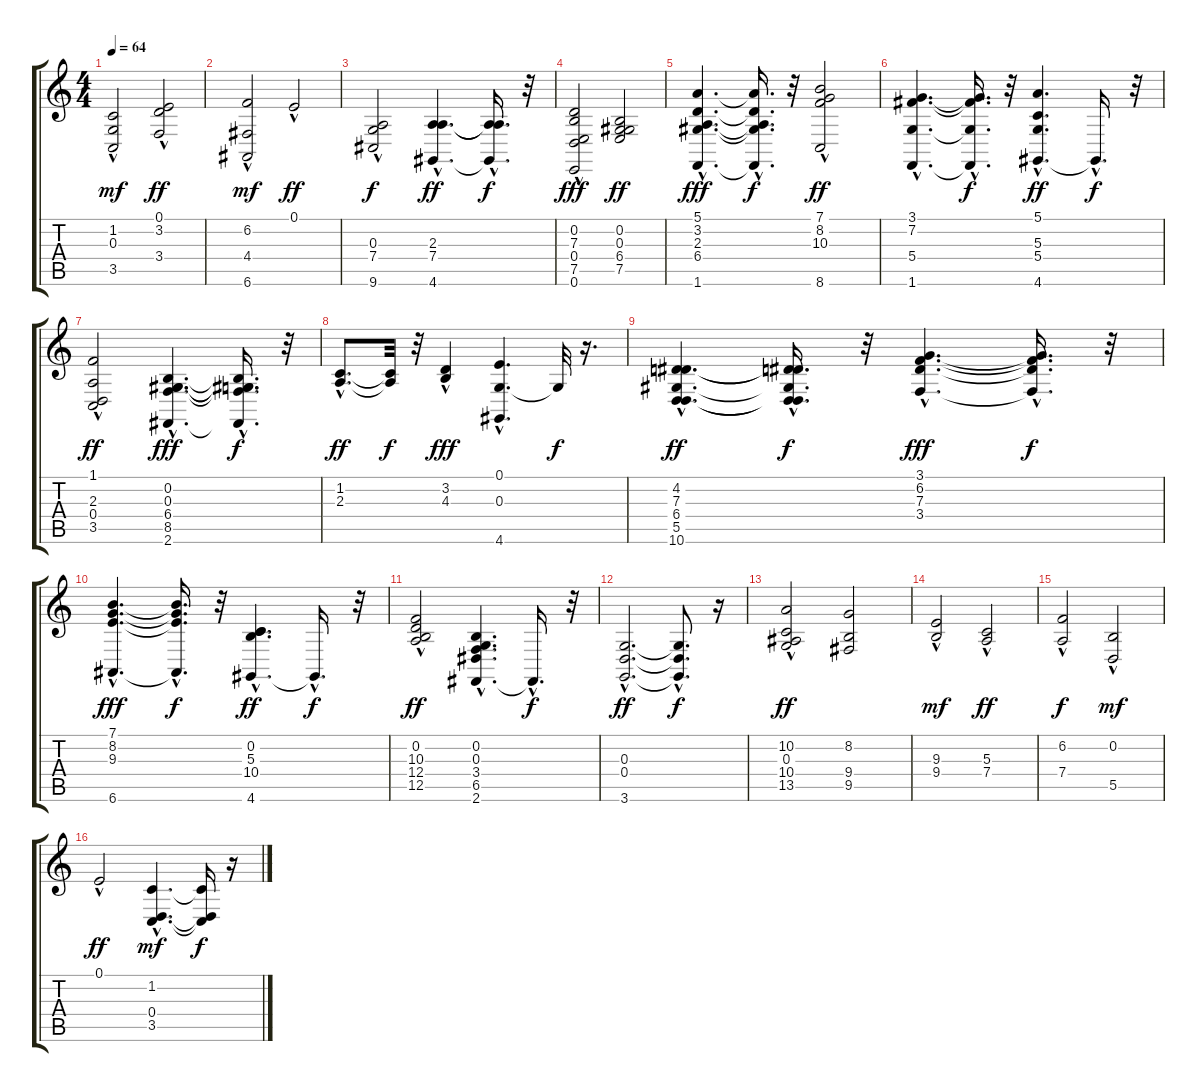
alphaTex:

\track "" {instrument rockorgan}
\staff {score tabs}
\tuning (E4 B3 G3 D3 A2 E2) {hide}
\ts (4 4)
\tempo 64
\clef g2
\ks c
(1.2{hac} 0.3{hac} 3.5{hac}).2{dy mf} (0.1 3.2 3.4{hac}).2{dy ff} |
(6.2 4.4{hac} 6.6{hac}).2{dy mf} 0.1{hac}.2{dy ff} |
(0.3{hac} 7.4 9.6{hac}).2{dy f} (2.3{hac} 7.4{hac} 4.6{hac}).4{d dy ff} (2.3{t} 7.4{t} 4.6{hac t}).16{d dy f} r.32 |
(0.2 7.3 0.4{hac} 7.5 0.6{hac}).2{dy fff} (0.2 0.3 6.4 7.5).2{dy ff} |
(5.1{hac} 3.2{hac} 2.3{hac} 6.4{hac} 1.6{hac}).4{d dy fff} (5.1{hac t} 3.2{t} 2.3{hac t} 6.4{hac t} 1.6{hac t}).16{d dy f} r.32 (7.1{hac} 8.2{hac} 10.3{hac} 8.6{hac}).2{dy ff} |
(3.1{hac} 7.2{hac} 5.4{hac} 1.6{hac}).4{d} (3.1{hac t} 7.2{t} 5.4{hac t} 1.6{t}).16{d dy f} r.32 (5.1{hac} 5.3{hac} 5.4{hac} 4.6{hac}).4{d dy ff} 4.6{hac t}.16{d dy f} r.32 |
(1.1{hac} 2.3{hac} 0.4{hac} 3.5{hac}).2{dy ff} (0.2{hac} 0.3{hac} 6.4{hac} 8.5{hac} 2.6{hac}).4{d dy fff} (0.2{t} 0.3{t} 6.4{t} 8.5{t} 2.6{hac t}).16{d dy f} r.32 |
(1.2{hac} 2.3{hac}).8{d dy ff} (1.2{t} 2.3{t}).32{dy f} r.32 (3.2{hac} 4.3{hac}).4{dy fff} (0.1{hac} 0.3{hac} 4.6{hac}).4{d} 0.3{t}.32{dy f} r.16{d} |
(4.2{hac} 7.3{hac} 6.4{hac} 5.5{hac} 10.6{hac}).4{d dy ff} (4.2{t} 7.3{t} 6.4{hac t} 5.5{hac t} 10.6{hac t}).16{d dy f} r.32 (3.1{hac} 6.2{hac} 7.3{hac} 3.4{hac}).4{d dy fff} (3.1{hac t} 6.2{hac t} 7.3{t} 3.4{hac t}).16{d dy f} r.32 |
(7.1{hac} 8.2{hac} 9.3{hac} 6.6{hac}).4{d dy fff} (7.1{hac t} 8.2{hac t} 9.3{hac t} 6.6{t}).16{d dy f} r.32 (0.2{hac} 5.3{hac} 10.4{hac} 4.6{hac}).4{d dy ff} 4.6{hac t}.16{d dy f} r.32 |
(0.2{hac} 10.3{hac} 12.4{hac} 12.5{hac}).2{dy ff} (0.2{hac} 0.3{hac} 3.4{hac} 6.5{hac} 2.6{hac}).4{d} 2.6{hac t}.16{d dy f} r.32 |
(0.3{hac} 0.4{hac} 3.6{hac}).2{d dy ff} (0.3{hac t} 0.4{hac t} 3.6{hac t}).8{d dy f} r.16 |
(10.2 0.3{hac} 10.4{hac} 13.5{hac}).2{dy ff} (8.2 9.4 9.5).2 |
(9.3{hac} 9.4{hac}).2{dy mf} (5.3{hac} 7.4{hac}).2{dy ff} |
(6.2{hac} 7.4{hac}).2{dy f} (0.2 5.5{hac}).2{dy mf} |
0.1{hac}.2{dy ff} (1.2{hac} 0.4{hac} 3.5{hac}).4{d dy mf} (1.2{t} 0.4{t} 3.5{t}).16{dy f} r.16
